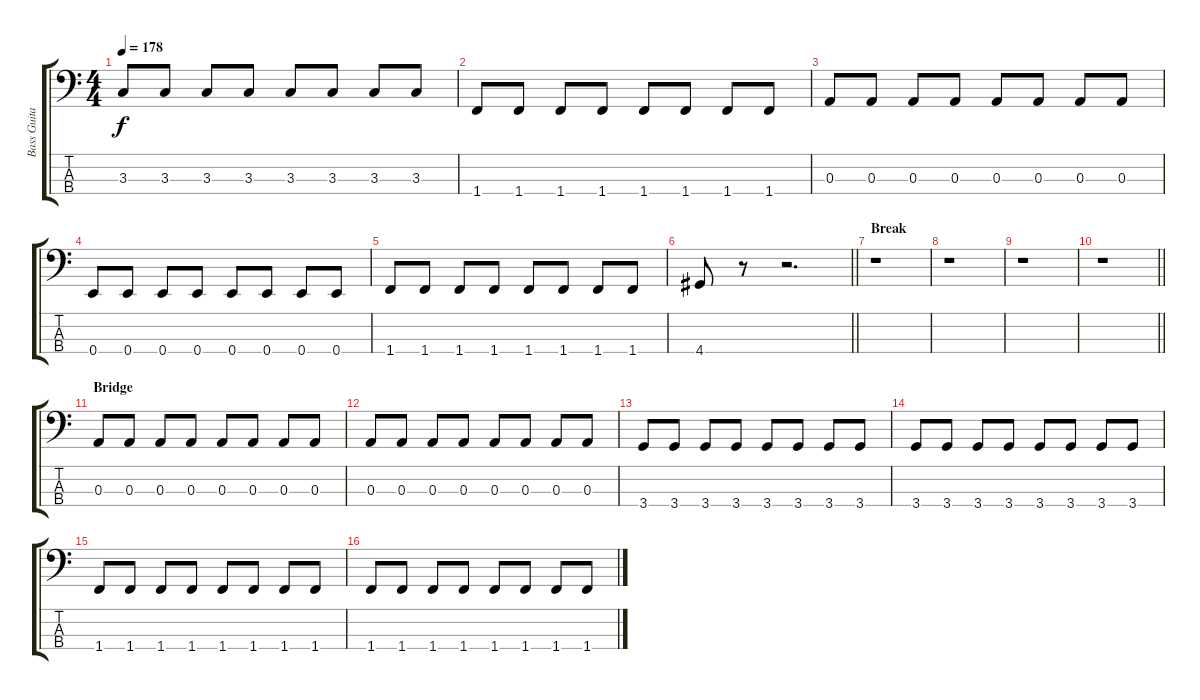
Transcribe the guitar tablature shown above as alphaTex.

\track ("Bass Guitar" "Bass Guita") {instrument electricbassfinger}
\staff {score tabs}
\tuning (G2 D2 A1 E1) {hide}
\ts (4 4)
\tempo 178
\clef f4
\ks c
3.3.8{dy f} 3.3.8 3.3.8 3.3.8 3.3.8 3.3.8 3.3.8 3.3.8 |
1.4.8 1.4.8 1.4.8 1.4.8 1.4.8 1.4.8 1.4.8 1.4.8 |
0.3.8 0.3.8 0.3.8 0.3.8 0.3.8 0.3.8 0.3.8 0.3.8 |
0.4.8 0.4.8 0.4.8 0.4.8 0.4.8 0.4.8 0.4.8 0.4.8 |
1.4.8 1.4.8 1.4.8 1.4.8 1.4.8 1.4.8 1.4.8 1.4.8 |
\barLineRight lightlight
4.4.8 r.8 r.2{d} |
\section ("" "Break")
r.1 |
r.1 |
r.1 |
\barLineRight lightlight
r.1 |
\section ("" "Bridge")
0.3.8 0.3.8 0.3.8 0.3.8 0.3.8 0.3.8 0.3.8 0.3.8 |
0.3.8 0.3.8 0.3.8 0.3.8 0.3.8 0.3.8 0.3.8 0.3.8 |
3.4.8 3.4.8 3.4.8 3.4.8 3.4.8 3.4.8 3.4.8 3.4.8 |
3.4.8 3.4.8 3.4.8 3.4.8 3.4.8 3.4.8 3.4.8 3.4.8 |
1.4.8 1.4.8 1.4.8 1.4.8 1.4.8 1.4.8 1.4.8 1.4.8 |
1.4.8 1.4.8 1.4.8 1.4.8 1.4.8 1.4.8 1.4.8 1.4.8
